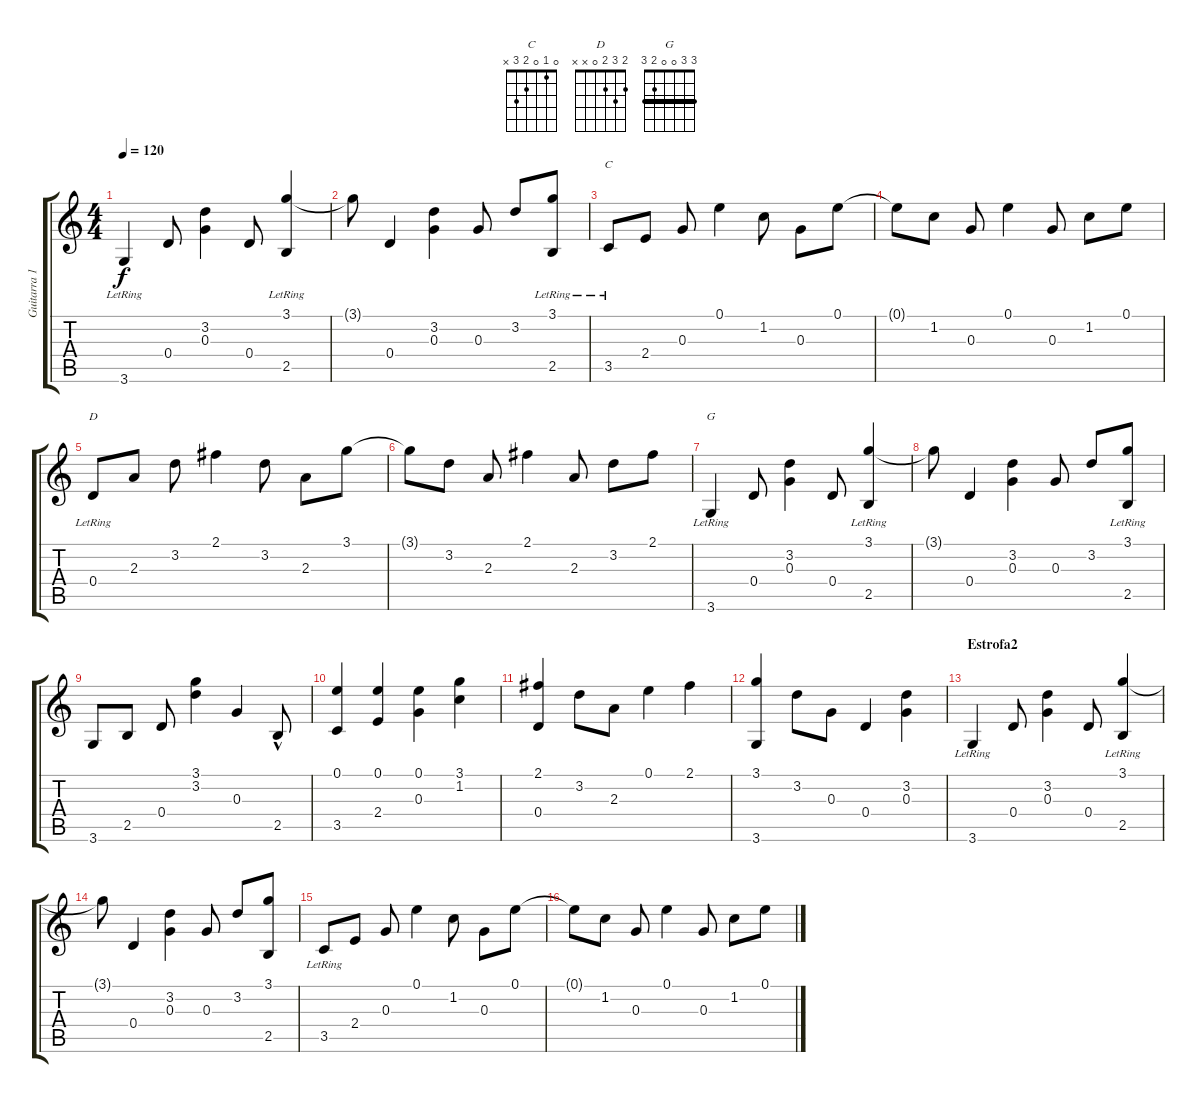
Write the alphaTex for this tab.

\track ("Guitarra 1" "Guitarra 1") {instrument acousticguitarnylon}
\staff {score tabs}
\tuning (E4 B3 G3 D3 A2 E2) {hide}
\chord ("C" 0 1 0 2 3 x)
\chord ("D" 2 3 2 0 x x)
\chord ("G" 3 3 0 0 2 3) {barre 3}
\ts (4 4)
\tempo 120
\clef g2
\ks c
3.6{lr}.4{dy f} 0.4.8 (3.2 0.3).4 0.4.8 (3.1 2.5{lr}).4 |
3.1{t}.8 0.4.4 (3.2 0.3).4 0.3.8 3.2.8 (3.1 2.5{lr}).8 |
3.5{lr}.8{ch "C"} 2.4.8 0.3.8 0.1.4 1.2.8 0.3.8 0.1.8 |
0.1{t}.8 1.2.8 0.3.8 0.1.4 0.3.8 1.2.8 0.1.8 |
0.4{lr}.8{ch "D"} 2.3.8 3.2.8 2.1.4 3.2.8 2.3.8 3.1.8 |
3.1{t}.8 3.2.8 2.3.8 2.1.4 2.3.8 3.2.8 2.1.8 |
3.6{lr}.4{ch "G"} 0.4.8 (3.2 0.3).4 0.4.8 (3.1 2.5{lr}).4 |
3.1{t}.8 0.4.4 (3.2 0.3).4 0.3.8 3.2.8 (3.1 2.5{lr}).8 |
3.6.8 2.5.8 0.4.8 (3.1 3.2).4 0.3.4 2.5{hac}.8 |
(0.1 3.5).4 (0.1 2.4).4 (0.1 0.3).4 (3.1 1.2).4 |
(2.1 0.4).4 3.2.8 2.3.8 0.1.4 2.1.4 |
(3.1 3.6).4 3.2.8 0.3.8 0.4.4 (3.2 0.3).4 |
\section ("" "Estrofa2")
3.6{lr}.4 0.4.8 (3.2 0.3).4 0.4.8 (3.1 2.5{lr}).4 |
3.1{t}.8 0.4.4 (3.2 0.3).4 0.3.8 3.2.8 (3.1 2.5).8 |
3.5{lr}.8 2.4.8 0.3.8 0.1.4 1.2.8 0.3.8 0.1.8 |
0.1{t}.8 1.2.8 0.3.8 0.1.4 0.3.8 1.2.8 0.1.8
